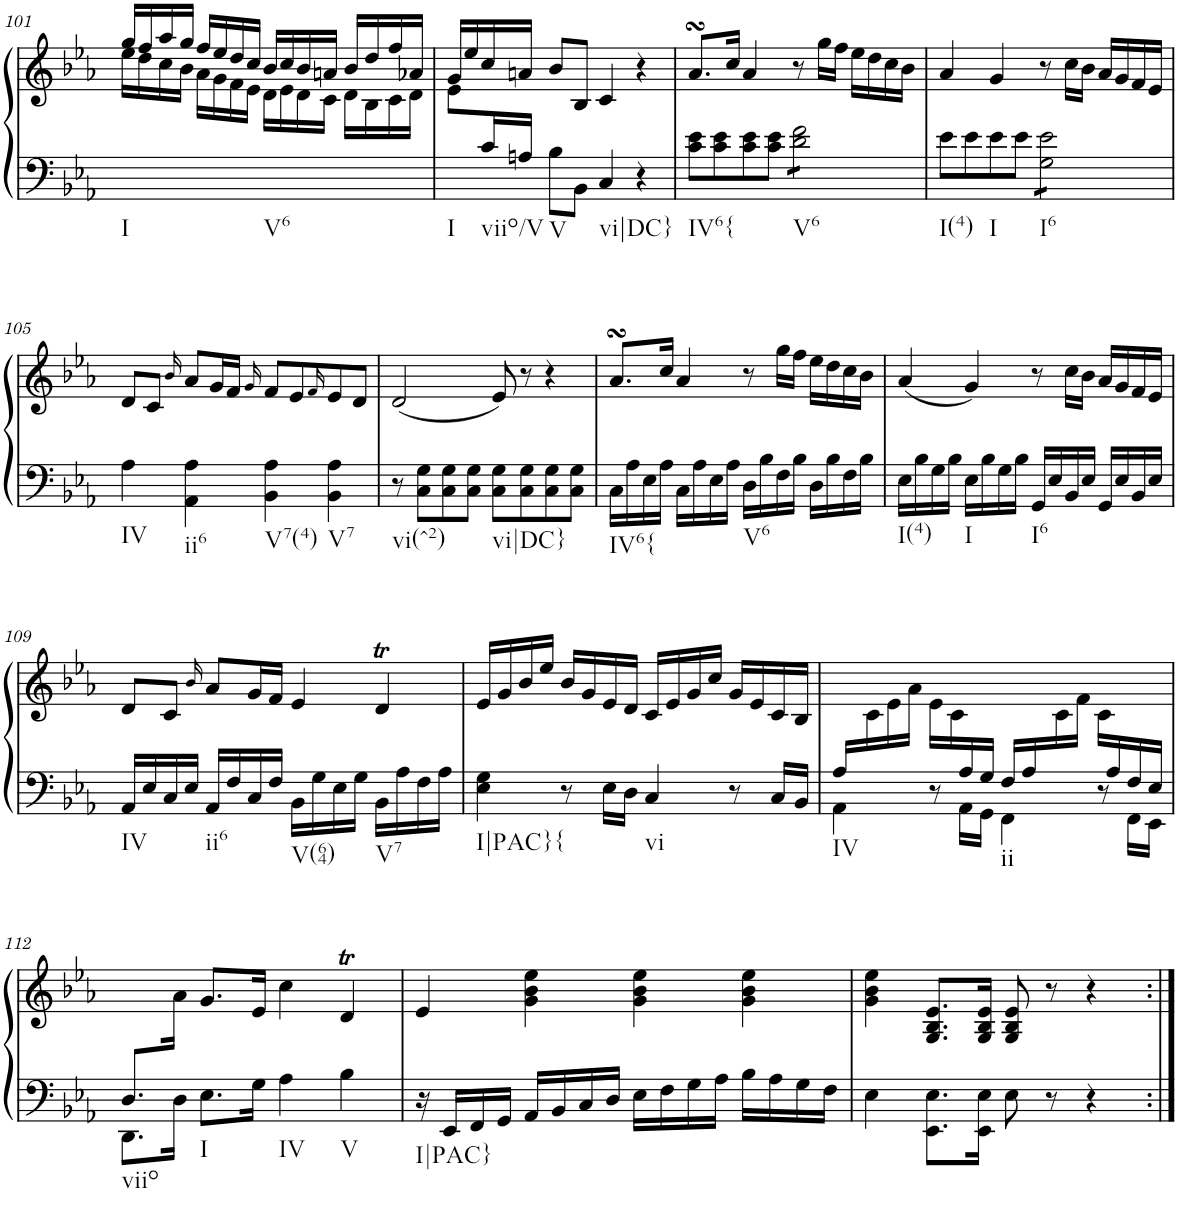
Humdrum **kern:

**kern	**kern
*part1	*part1
*staff2	*staff1
*I"Piano	*
*I'Pno.	*
!!LO:PB:g=z
*clefF4	*clefG2
*k[b-e-a-]	*k[b-e-a-]
*M4/4	*M4/4
*met(c)	*met(c)
=101	=101
*	*^
!LO:TX:b:t=I	!	!
2ryy	16gg/LL	16ee-\LL
.	16ff/	16dd\
.	16aa-/	16cc\
.	16gg/JJ	16b-\JJ
.	16ff/LL	16a-\LL
.	16ee-/	16g\
.	16dd/	16f\
.	16cc/JJ	16e-\JJ
!LO:TX:b:t=V6	!	!
2ryy	16b-/LL	16d\LL
.	16cc/	16e-\
.	16b-/	16d\
.	16an/JJ	16c\JJ
.	16b-/LL	16d\LL
.	16dd/	16B-\
.	16ff/	16c\
.	16a-X/JJ	16d\JJ
=102	=102	=102
!LO:TX:b:t=I	!	!
8ryy	16g/LL	8e-\L
.	16ee-/	.
!LO:TX:b:t=viio/V	!	!
16c/L	16cc/	2..ryy
16An/JJ	16an/JJ	.
!LO:TX:b:t=V	!	!
8B-\L	8b-/L	.
8BB-\J	8B-/J	.
!LO:TX:b:t=vi|DC}	!	!
4C/	4c/	.
4r	4r	.
*	*v	*v
=103	=103
!LO:TX:b:t=IV6{	!
8c\ 8e-\L	8.a-sSSs/L
8c\ 8e-\	.
.	16cc/Jk
8c\ 8e-\	4a-/
8c\ 8e-\J	.
!LO:TX:b:t=V6	!
2d\@8@ 2f\@8@	8r
.	16gg\LL
.	16ff\JJ
.	16ee-\LL
.	16dd\
.	16cc\
.	16b-\JJ
=104	=104
!LO:TX:b:t=I(4)	!
8e-\L	4a-/
8e-\	.
!LO:TX:b:t=I	!
8e-\	4g/
8e-\J	.
!LO:TX:b:t=I6	!
2G\@8@ 2e-\@8@	8r
.	16cc\LL
.	16b-\JJ
.	16a-/LL
.	16g/
.	16f/
.	16e-/JJ
!!LO:LB:g=z
=105	=105
!LO:TX:b:t=IV	!
4A-\	8d/L
.	8c/J
.	16qb-/
!LO:TX:b:t=ii6	!
4AA-\ 4A-\	8a-/L
.	16g/L
.	16f/JJ
.	16qg/
!LO:TX:b:t=V7(4)	!
4BB-\ 4A-\	8f/L
.	8e-/
.	16qf/
!LO:TX:b:t=V7	!
4BB-\ 4A-\	8e-/
.	8d/J
=106	=106
!LO:TX:b:t=vi(^2)	!
8r	(2d/
8C\ 8G\L	.
8C\ 8G\	.
8C\ 8G\J	.
!LO:TX:b:t=vi|DC}	!
8C\ 8G\L	8e-/)
8C\ 8G\	8r
8C\ 8G\	4r
8C\ 8G\J	.
=107	=107
!LO:TX:b:t=IV6{	!
16C\LL	8.a-sSSs/L
16A-\	.
16E-\	.
16A-\JJ	16cc/Jk
16C\LL	4a-/
16A-\	.
16E-\	.
16A-\JJ	.
!LO:TX:b:t=V6	!
16D\LL	8r
16B-\	.
16F\	16gg\LL
16B-\JJ	16ff\JJ
16D\LL	16ee-\LL
16B-\	16dd\
16F\	16cc\
16B-\JJ	16b-\JJ
=108	=108
!LO:TX:b:t=I(4)	!
16E-\LL	(4a-/
16B-\	.
16G\	.
16B-\JJ	.
!LO:TX:b:t=I	!
16E-\LL	4g/)
16B-\	.
16G\	.
16B-\JJ	.
!LO:TX:b:t=I6	!
16GG/LL	8r
16E-/	.
16BB-/	16cc\LL
16E-/JJ	16b-\JJ
16GG/LL	16a-/LL
16E-/	16g/
16BB-/	16f/
16E-/JJ	16e-/JJ
!!LO:LB:g=z
=109	=109
!LO:TX:b:t=IV	!
16AA-/LL	8d/L
16E-/	.
16C/	8c/J
16E-/JJ	.
.	16qb-/
!LO:TX:b:t=ii6	!
16AA-/LL	8a-/L
16F/	.
16C/	16g/L
16F/JJ	16f/JJ
!LO:TX:b:t=V(64)	!
16BB-\LL	4e-/
16G\	.
16E-\	.
16G\JJ	.
!LO:TX:b:t=V7	!
16BB-\LL	4dt/
16A-\	.
16F\	.
16A-\JJ	.
=110	=110
!LO:TX:b:t=I|PAC}{	!
4E-\ 4G\	16e-/LL
.	16g/
.	16b-/
.	16ee-/JJ
8r	16b-/LL
.	16g/
16E-\LL	16e-/
16D\JJ	16d/JJ
!LO:TX:b:t=vi	!
4C/	16c/LL
.	16e-/
.	16g/
.	16cc/JJ
8r	16g/LL
.	16e-/
16C/LL	16c/
16BB-/JJ	16B-/JJ
=111	=111
*^	*
!LO:TX:b:t=IV	!	!
16A-/LL	4AA-\	16ryy
16ryy	.	16c\
.	.	16e-\
.	.	16a-\JJ
.	8r	16e-\LL
.	.	16c\
16A-/	16AA-\LL	4ryy
16G/JJ	16GG\JJ	.
!LO:TX:b:t=ii	!	!
16F/LL	4FF\	.
16A-/	.	.
8.ryy	.	16c\
.	.	16f\JJ
.	8r	16c\LL
16A-/	.	8.ryy
16F/	16FF\LL	.
16E-/JJ	16EE-\JJ	.
!!LO:LB:g=z
=112	=112	=112
!LO:TX:b:t=viio	!	!
8.D/L	8.DD\L	8.ryy
2ryy	16D\Jk	16a-\Jk
!	!LO:TX:b:t=I	!
.	8.E-\L	8.g/L
.	16G\Jk	16e-/Jk
!	!LO:TX:b:t=IV	!
.	4A-\	4cc\
4ryy	.	.
!	!LO:TX:b:t=V	!
.	4B-\	4dt/
16ryy	.	.
*v	*v	*
=113	=113
!LO:TX:b:t=I|PAC}	!
16r	4e-/
16EE-/LL	.
16FF/	.
16GG/JJ	.
16AA-/LL	4g\ 4b-\ 4ee-\
16BB-/	.
16C/	.
16D/JJ	.
16E-\LL	4g\ 4b-\ 4ee-\
16F\	.
16G\	.
16A-\JJ	.
16B-\LL	4g\ 4b-\ 4ee-\
16A-\	.
16G\	.
16F\JJ	.
=114	=114
4E-\	4g\ 4b-\ 4ee-\
8.EE-\ 8.E-\L	8.G/ 8.B-/ 8.e-/L
16EE-\ 16E-\Jk	16G/ 16B-/ 16e-/Jk
8E-\	8G/ 8B-/ 8e-/
8r	8r
4r	4r
=:|!	=:|!
*-	*-
